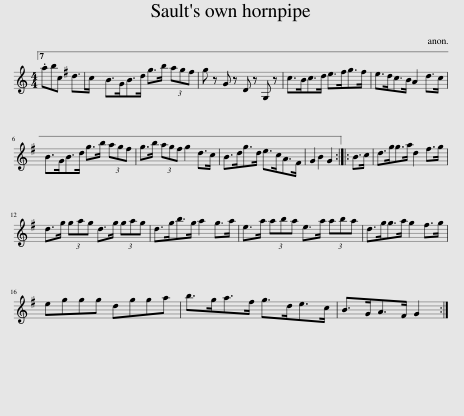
X:1
L:1/8
M:4/4
I:linebreak $
K:C
V:1 treble
V:1
 .abc d>c | B>GB>d g>b (3ag^f | g z G z D z G, z | c>Bc>d e>^fg>f | e>dc>B A2 d>c |$ %5
 B>GB>d g>b (3ag^f | g>b (3ag^f g2 d>c | B>dg>d e>cA>^F | G2 B2 G2 :: B>c | %10
 d>gg>a d2 ^f>g |$ d>g (3gag d>g (3gag | d>gb>g a2 g>a | e>a (3aba e>a (3aba | d>gg>a g2 ^f>g |$ %15
 eggg dgga | b>ga>^f g>de>c | B>GA>^F G2 :| %18
